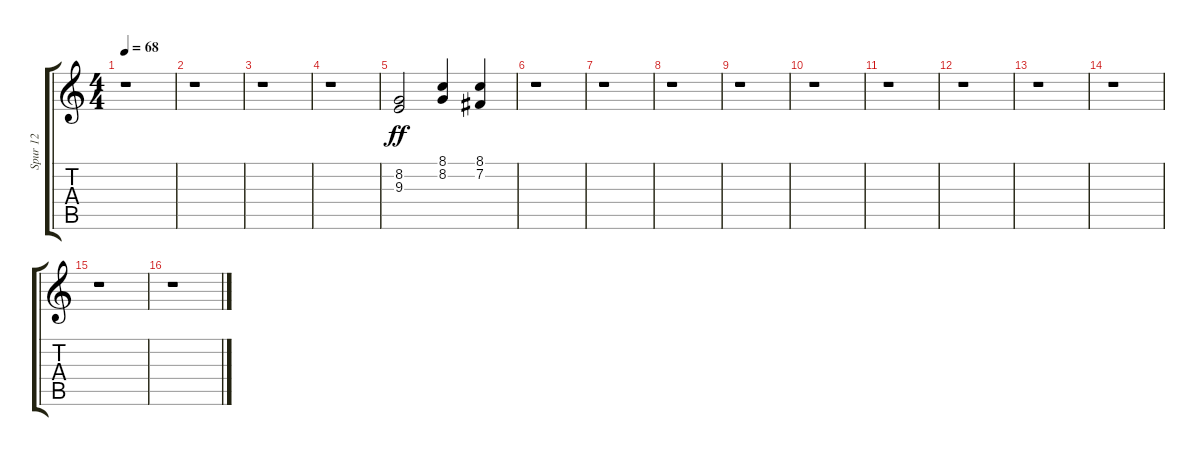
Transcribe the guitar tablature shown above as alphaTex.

\track ("Spur 12" "Spur 12") {instrument acousticgrandpiano}
\staff {score tabs}
\tuning (E4 B3 G3 D3 A2 E2) {hide}
\ts (4 4)
\tempo 68
\clef g2
\ks c
r.1{dy ff instrument acousticgrandpiano} |
r.1 |
r.1 |
r.1 |
(8.2 9.3).2{instrument acousticguitarsteel} (8.1 8.2).4 (8.1 7.2).4 |
r.1 |
r.1 |
r.1 |
r.1 |
r.1 |
r.1 |
r.1 |
r.1 |
r.1 |
r.1 |
r.1
